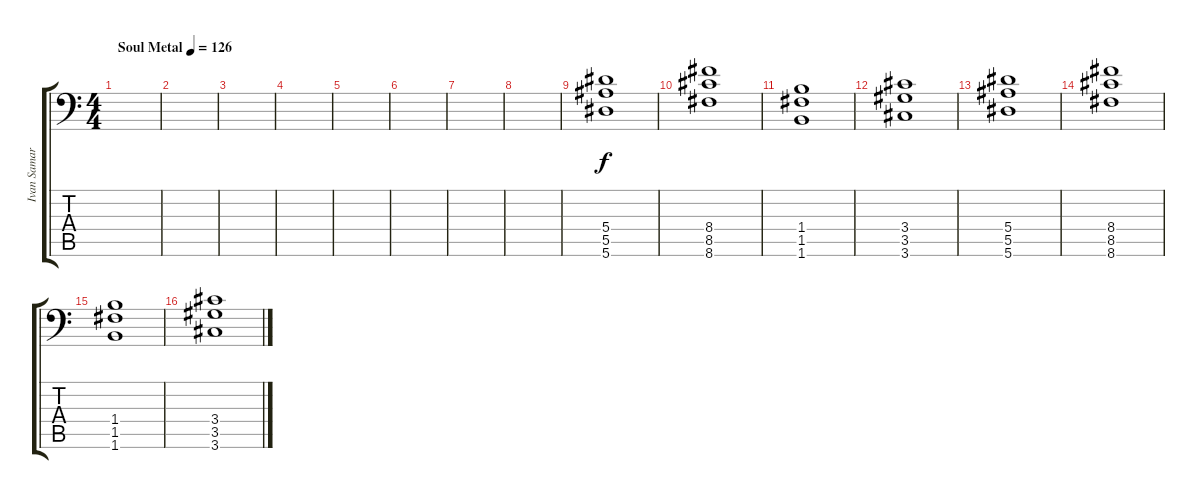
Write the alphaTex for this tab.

\track ("Ivan Samarin # 2" "Ivan Samar") {instrument distortionguitar}
\staff {score tabs}
\tuning (C4 G3 Eb3 Bb2 F2 Bb1) {hide}
\ts (4 4)
\tempo (126 "Soul Metal")
\clef f4
\ks c
|
|
|
|
|
|
|
|
(5.4 5.5 5.6).1 |
(8.4 8.5 8.6).1 |
(1.4 1.5 1.6).1 |
(3.4 3.5 3.6).1 |
(5.4 5.5 5.6).1 |
(8.4 8.5 8.6).1 |
(1.4 1.5 1.6).1 |
(3.4 3.5 3.6).1
